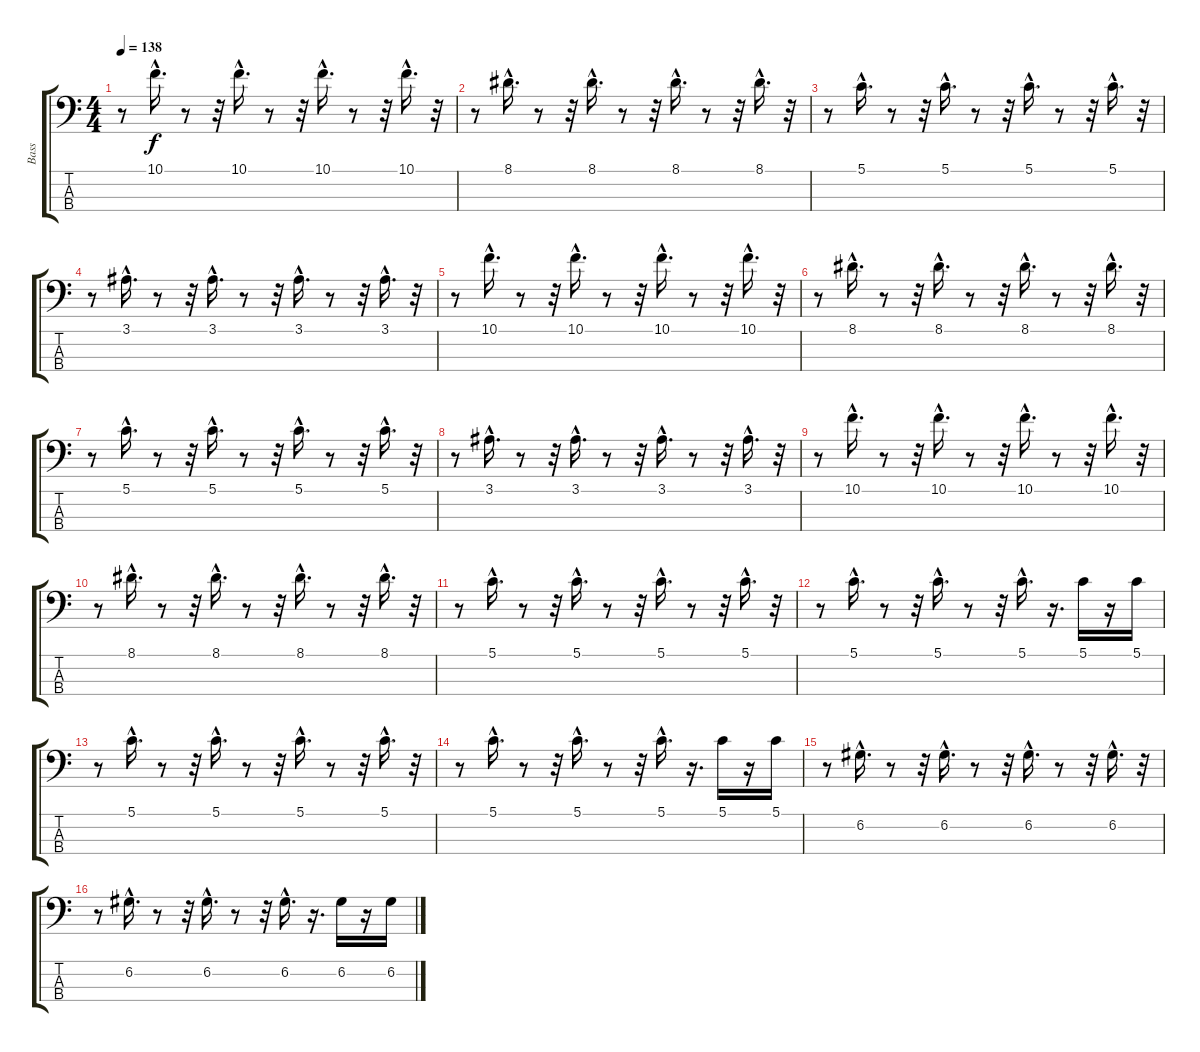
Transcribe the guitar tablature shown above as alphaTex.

\track ("Bass" "Bass") {instrument synthbass1}
\staff {score tabs}
\tuning (G2 D2 A1 E1) {hide}
\ts (4 4)
\tempo 138
\clef f4
\ks c
r.8{dy f} 10.1{hac}.16{d} r.8 r.32 10.1{hac}.16{d} r.8 r.32 10.1{hac}.16{d} r.8 r.32 10.1{hac}.16{d} r.32 |
r.8 8.1{hac}.16{d} r.8 r.32 8.1{hac}.16{d} r.8 r.32 8.1{hac}.16{d} r.8 r.32 8.1{hac}.16{d} r.32 |
r.8 5.1{hac}.16{d} r.8 r.32 5.1{hac}.16{d} r.8 r.32 5.1{hac}.16{d} r.8 r.32 5.1{hac}.16{d} r.32 |
r.8 3.1{hac}.16{d} r.8 r.32 3.1{hac}.16{d} r.8 r.32 3.1{hac}.16{d} r.8 r.32 3.1{hac}.16{d} r.32 |
r.8 10.1{hac}.16{d} r.8 r.32 10.1{hac}.16{d} r.8 r.32 10.1{hac}.16{d} r.8 r.32 10.1{hac}.16{d} r.32 |
r.8 8.1{hac}.16{d} r.8 r.32 8.1{hac}.16{d} r.8 r.32 8.1{hac}.16{d} r.8 r.32 8.1{hac}.16{d} r.32 |
r.8 5.1{hac}.16{d} r.8 r.32 5.1{hac}.16{d} r.8 r.32 5.1{hac}.16{d} r.8 r.32 5.1{hac}.16{d} r.32 |
r.8 3.1{hac}.16{d} r.8 r.32 3.1{hac}.16{d} r.8 r.32 3.1{hac}.16{d} r.8 r.32 3.1{hac}.16{d} r.32 |
r.8 10.1{hac}.16{d} r.8 r.32 10.1{hac}.16{d} r.8 r.32 10.1{hac}.16{d} r.8 r.32 10.1{hac}.16{d} r.32 |
r.8 8.1{hac}.16{d} r.8 r.32 8.1{hac}.16{d} r.8 r.32 8.1{hac}.16{d} r.8 r.32 8.1{hac}.16{d} r.32 |
r.8 5.1{hac}.16{d} r.8 r.32 5.1{hac}.16{d} r.8 r.32 5.1{hac}.16{d} r.8 r.32 5.1{hac}.16{d} r.32 |
r.8 5.1{hac}.16{d} r.8 r.32 5.1{hac}.16{d} r.8 r.32 5.1{hac}.16{d} r.16{d} 5.1.16 r.16 5.1.16 |
r.8 5.1{hac}.16{d} r.8 r.32 5.1{hac}.16{d} r.8 r.32 5.1{hac}.16{d} r.8 r.32 5.1{hac}.16{d} r.32 |
r.8 5.1{hac}.16{d} r.8 r.32 5.1{hac}.16{d} r.8 r.32 5.1{hac}.16{d} r.16{d} 5.1.16 r.16 5.1.16 |
r.8 6.2{hac}.16{d} r.8 r.32 6.2{hac}.16{d} r.8 r.32 6.2{hac}.16{d} r.8 r.32 6.2{hac}.16{d} r.32 |
r.8 6.2{hac}.16{d} r.8 r.32 6.2{hac}.16{d} r.8 r.32 6.2{hac}.16{d} r.16{d} 6.2.16 r.16 6.2.16
